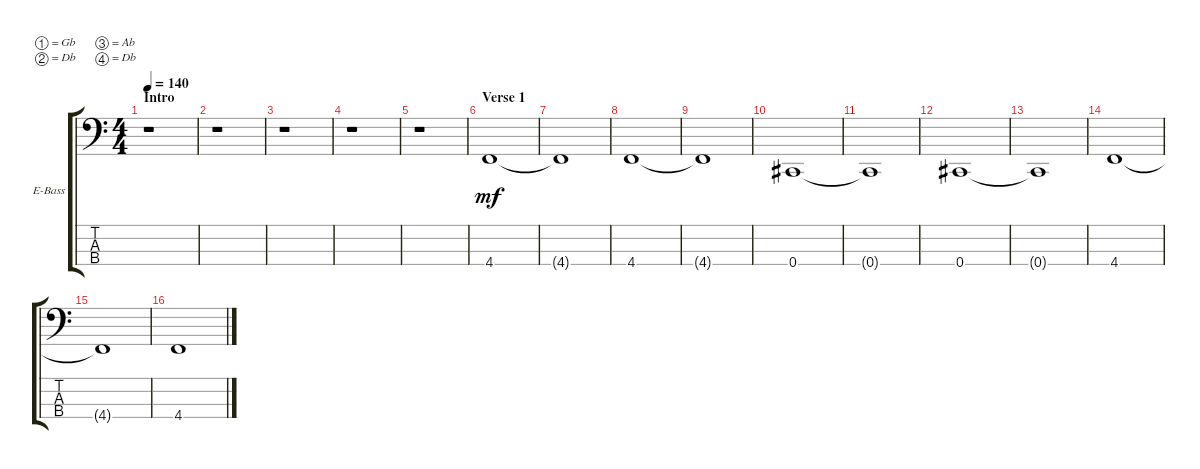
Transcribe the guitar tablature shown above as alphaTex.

\defaultSystemsLayout 4
\bracketExtendMode groupsimilarinstruments
\firstSystemTrackNameOrientation horizontal
\otherSystemsTrackNameOrientation horizontal
\track ("Bass - Billy" "E-Bass") {instrument electricbassfinger}
\staff {score tabs}
\tuning (Gb2 Db2 Ab1 Db1)
\ts (4 4)
\section ("" "Intro")
\tempo 140
\clef f4
\ks c
r.1{dy mf instrument electricbassfinger} |
r.1 |
r.1 |
r.1 |
r.1 |
\section ("" "Verse 1")
4.4.1 |
4.4{t}.1 |
4.4.1 |
4.4{t}.1 |
0.4.1 |
0.4{t}.1 |
0.4.1 |
0.4{t}.1 |
4.4.1 |
4.4{t}.1 |
4.4.1
